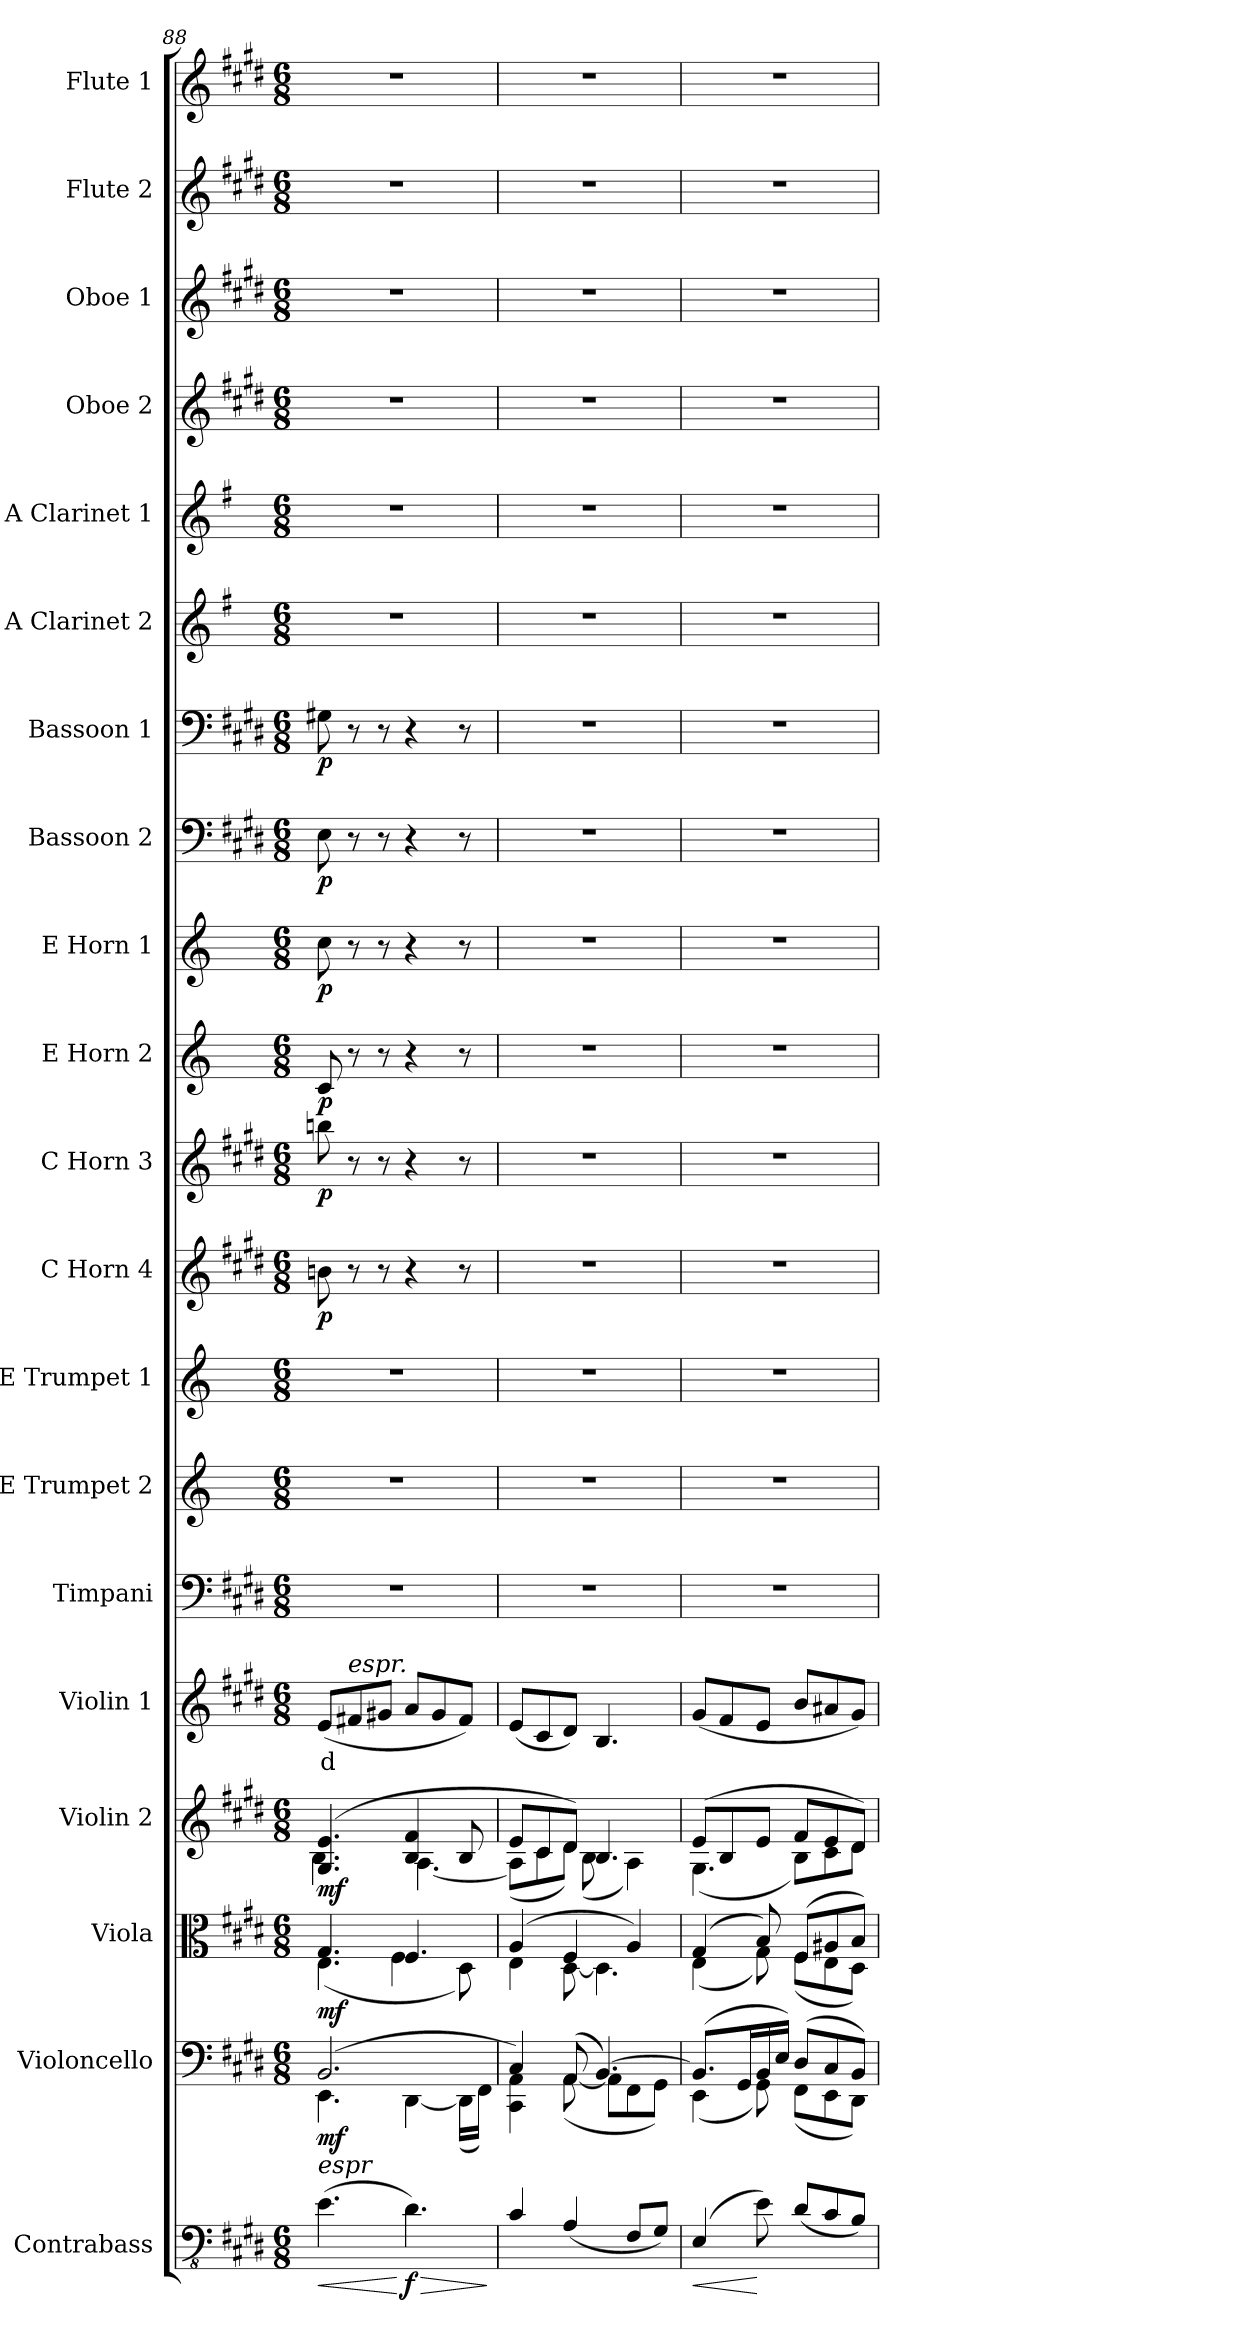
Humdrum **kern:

**kern	**dynam	**kern	**dynam	**kern	**dynam	**kern	**dynam	**kern	**text	**kern	**kern	**kern	**kern	**dynam	**kern	**dynam	**kern	**dynam	**kern	**dynam	**kern	**dynam	**kern	**dynam	**kern	**kern	**kern	**kern	**kern	**kern
*part20	*part20	*part19	*part19	*part18	*part18	*part17	*part17	*part16	*part16	*part15	*part14	*part13	*part12	*part12	*part11	*part11	*part10	*part10	*part9	*part9	*part8	*part8	*part7	*part7	*part6	*part5	*part4	*part3	*part2	*part1
*staff20	*staff20	*staff19	*staff19	*staff18	*staff18	*staff17	*staff17	*staff16	*staff16	*staff15	*staff14	*staff13	*staff12	*staff12	*staff11	*staff11	*staff10	*staff10	*staff9	*staff9	*staff8	*staff8	*staff7	*staff7	*staff6	*staff5	*staff4	*staff3	*staff2	*staff1
*I"Contrabass	*	*I"Violoncello	*	*I"Viola	*	*I"Violin 2	*	*I"Violin 1	*	*I"Timpani	*I"E Trumpet 2	*I"E Trumpet 1	*I"C Horn 4	*	*I"C Horn 3	*	*I"E Horn 2	*	*I"E Horn 1	*	*I"Bassoon 2	*	*I"Bassoon 1	*	*I"A Clarinet 2	*I"A Clarinet 1	*I"Oboe 2	*I"Oboe 1	*I"Flute 2	*I"Flute 1
*I'Cb	*	*I'Vc	*	*I'Vla	*	*I'Vln 2	*	*I'Vln 1	*	*I'Timp	*I'Tpt 2	*I'Tpt 1	*I'Hn 4	*	*I'Hn 3	*	*I'Hn 2	*	*I'Hn 1	*	*I'Bsn 2	*	*I'Bsn 1	*	*I'Cl 2	*I'Cl 1	*I'Ob 2	*I'Ob 1	*I'Fl 2	*I'Fl 1
*clefFv4	*	*clefF4	*	*clefC3	*	*clefG2	*	*clefG2	*	*clefF4	*clefG2	*clefG2	*clefG2	*	*clefG2	*	*clefG2	*	*clefG2	*	*clefF4	*	*clefF4	*	*clefG2	*clefG2	*clefG2	*clefG2	*clefG2	*clefG2
*ITrd7c12	*	*	*	*	*	*	*	*	*	*	*ITrd-2c-4	*ITrd-2c-4	*ITrd7c12	*	*ITrd7c12	*	*ITrd5c8	*	*ITrd5c8	*	*	*	*	*	*ITrd2c3	*ITrd2c3	*	*	*	*
*k[f#c#g#d#]	*	*k[f#c#g#d#]	*	*k[f#c#g#d#]	*	*k[f#c#g#d#]	*	*k[f#c#g#d#]	*	*k[f#c#g#d#]	*k[f#c#g#d#]	*k[f#c#g#d#]	*k[f#c#g#d#]	*	*k[f#c#g#d#]	*	*k[f#c#g#d#]	*	*k[f#c#g#d#]	*	*k[f#c#g#d#]	*	*k[f#c#g#d#]	*	*k[f#c#g#d#]	*k[f#c#g#d#]	*k[f#c#g#d#]	*k[f#c#g#d#]	*k[f#c#g#d#]	*k[f#c#g#d#]
*M6/8	*	*M6/8	*	*M6/8	*	*M6/8	*	*M6/8	*	*M6/8	*M6/8	*M6/8	*M6/8	*	*M6/8	*	*M6/8	*	*M6/8	*	*M6/8	*	*M6/8	*	*M6/8	*M6/8	*M6/8	*M6/8	*M6/8	*M6/8
=88	=88	=88	=88	=88	=88	=88	=88	=88	=88	=88	=88	=88	=88	=88	=88	=88	=88	=88	=88	=88	=88	=88	=88	=88	=88	=88	=88	=88	=88	=88
!	!	!	!	!	!	!LO:TX:i:t=espr.	!	!	!	!	!	!	!	!	!	!	!	!	!	!	!	!	!	!	!	!	!	!	!	!
!	!	!	!	!LO:TX:i:t=espr.	!	!	!	!	!	!	!	!	!	!	!	!	!	!	!	!	!	!	!	!	!	!	!	!	!	!
!	!	!LO:TX:a:i:t=espr.	!	!	!	!	!	!	!	!	!	!	!	!	!	!	!	!	!	!	!	!	!	!	!	!	!	!	!	!
!LO:TX:i:t=espr	!	!	!	!	!	!	!	!	!	!	!	!	!	!	!	!	!	!	!	!	!	!	!	!	!	!	!	!	!	!
!	!LO:HP:b	!	!LO:DY:b	!	!LO:DY:b	!	!LO:DY:b	!	!LO:LY:b:color=#FF0000	!	!	!	!	!LO:DY:b	!	!LO:DY:b	!	!LO:DY:b	!	!LO:DY:b	!	!LO:DY:b	!	!LO:DY:b	!	!	!	!	!	!
*	*	*^	*	*^	*	*^	*	*	*	*	*	*	*	*	*	*	*	*	*	*	*	*	*	*	*	*	*	*	*	*
(4.EE\	<	(2.BB/	4.EE\	mf	4.G#/	(4.E\	mf	(4.G#/ 4.e/	4.B\	mf	(8e/L	d	2.r	2.r	2.r	8Bn\	p	8bn\	p	8E/	p	8e\	p	8E\	p	8G#X\	p	2.r	2.r	2.r	2.r	2.r	2.r
!	!	!	!	!	!	!	!	!	!	!	!LO:TX:i:t=espr.	!	!	!	!	!	!	!	!	!	!	!	!	!	!	!	!	!	!	!	!	!	!
.	.	.	.	.	.	.	.	.	.	.	8f#X/	.	.	.	.	8r	.	8r	.	8r	.	8r	.	8r	.	8r	.	.	.	.	.	.	.
.	.	.	.	.	.	.	.	.	.	.	8g#X/J	.	.	.	.	8r	.	8r	.	8r	.	8r	.	8r	.	8r	.	.	.	.	.	.	.
!	!LO:HP:n=1:b	!	!	!	!	!	!	!	!	!	!	!	!	!	!	!	!	!	!	!	!	!	!	!	!	!	!	!	!	!	!	!	!
!	!LO:DY:n=1:b	!	!	!	!	!	!	!	!	!	!	!	!	!	!	!	!	!	!	!	!	!	!	!	!	!	!	!	!	!	!	!	!
4.DD#\)	[ > f	.	[4DD#\	.	4.F#/	4F#\	.	4B/ 4f#/	[4.A\	.	8a/L	.	.	.	.	4r	.	4r	.	4r	.	4r	.	4r	.	4r	.	.	.	.	.	.	.
.	.	.	.	.	.	.	.	.	.	.	8g#/	.	.	.	.	.	.	.	.	.	.	.	.	.	.	.	.	.	.	.	.	.	.
.	.	.	(16DD#\LL]	.	.	8D#\)	.	8B/	.	.	8f#/J)	.	.	.	.	8r	.	8r	.	8r	.	8r	.	8r	.	8r	.	.	.	.	.	.	.
.	.	.	16FF#\JJ)	.	.	.	.	.	.	.	.	.	.	.	.	.	.	.	.	.	.	.	.	.	.	.	.	.	.	.	.	.	.
*	*	*v	*v	*	*	*	*	*v	*v	*	*	*	*	*	*	*	*	*	*	*	*	*	*	*	*	*	*	*	*	*	*	*	*
*	*	*	*	*v	*v	*	*	*	*	*	*	*	*	*	*	*	*	*	*	*	*	*	*	*	*	*	*	*	*	*	*
.	]	.	.	.	.	.	.	.	.	.	.	.	.	.	.	.	.	.	.	.	.	.	.	.	.	.	.	.	.	.
=89	=89	=89	=89	=89	=89	=89	=89	=89	=89	=89	=89	=89	=89	=89	=89	=89	=89	=89	=89	=89	=89	=89	=89	=89	=89	=89	=89	=89	=89	=89
*	*	*^	*	*^	*	*^	*	*	*	*	*	*	*	*	*	*	*	*	*	*	*	*	*	*	*	*	*	*	*	*
4CC#/	.	4C#/)	4CC#\ 4AA\	.	(4A/	4E\	.	8e/L	(8A\L]	.	(8e/L	.	2.r	2.r	2.r	2.r	.	2.r	.	2.r	.	2.r	.	2.r	.	2.r	.	2.r	2.r	2.r	2.r	2.r	2.r
.	.	.	.	.	.	.	.	8c#/	8c#\	.	8c#/	.	.	.	.	.	.	.	.	.	.	.	.	.	.	.	.	.	.	.	.	.	.
(4AAA/	.	(8AA/	([8AA\	.	4F#/	[8D#\	.	8d#/J)	8d#\J)	.	8d#/J)	.	.	.	.	.	.	.	.	.	.	.	.	.	.	.	.	.	.	.	.	.	.
.	.	[4.BB/)	8AA\L]	.	.	4.D#\]	.	4.B/	(8B\	.	4.B/	.	.	.	.	.	.	.	.	.	.	.	.	.	.	.	.	.	.	.	.	.	.
8FFF#/L	.	.	8FF#\	.	4A/)	.	.	.	4A\)	.	.	.	.	.	.	.	.	.	.	.	.	.	.	.	.	.	.	.	.	.	.	.	.
8GGG#/J)	.	.	8GG#\J)	.	.	.	.	.	.	.	.	.	.	.	.	.	.	.	.	.	.	.	.	.	.	.	.	.	.	.	.	.	.
=90	=90	=90	=90	=90	=90	=90	=90	=90	=90	=90	=90	=90	=90	=90	=90	=90	=90	=90	=90	=90	=90	=90	=90	=90	=90	=90	=90	=90	=90	=90	=90	=90	=90
!	!LO:HP:b	!	!	!	!	!	!	!	!	!	!	!	!	!	!	!	!	!	!	!	!	!	!	!	!	!	!	!	!	!	!	!	!
(4EEE/	<	(8.BB/L]	(4EE\	.	(4G#/	(4E\	.	(8e/L	(4.G#\	.	(8g#/L	.	2.r	2.r	2.r	2.r	.	2.r	.	2.r	.	2.r	.	2.r	.	2.r	.	2.r	2.r	2.r	2.r	2.r	2.r
.	.	.	.	.	.	.	.	8B/	.	.	8f#/	.	.	.	.	.	.	.	.	.	.	.	.	.	.	.	.	.	.	.	.	.	.
.	.	16GG#/L	.	.	.	.	.	.	.	.	.	.	.	.	.	.	.	.	.	.	.	.	.	.	.	.	.	.	.	.	.	.	.
8EE\)	[	16BB/	8GG#\)	.	8B/)	8G#\)	.	8e/J	.	.	8e/J	.	.	.	.	.	.	.	.	.	.	.	.	.	.	.	.	.	.	.	.	.	.
.	.	16E/JJ)	.	.	.	.	.	.	.	.	.	.	.	.	.	.	.	.	.	.	.	.	.	.	.	.	.	.	.	.	.	.	.
(8DD#/L	.	(8D#/L	(8FF#\L	.	(8F#/L	(8F#\L	.	8f#/L	8B\L)	.	8b/L	.	.	.	.	.	.	.	.	.	.	.	.	.	.	.	.	.	.	.	.	.	.
8CC#/	.	8C#/	8EE\	.	8A#X/	8E\	.	8e/	8c#\	.	8a#X/	.	.	.	.	.	.	.	.	.	.	.	.	.	.	.	.	.	.	.	.	.	.
8BBB/J)	.	8BB/J)	8DD#\J)	.	8B/J)	8D#\J)	.	8d#/J)	8d#\J	.	8g#/J)	.	.	.	.	.	.	.	.	.	.	.	.	.	.	.	.	.	.	.	.	.	.
*	*	*v	*v	*	*	*	*	*v	*v	*	*	*	*	*	*	*	*	*	*	*	*	*	*	*	*	*	*	*	*	*	*	*	*
*	*	*	*	*v	*v	*	*	*	*	*	*	*	*	*	*	*	*	*	*	*	*	*	*	*	*	*	*	*	*	*	*
=	=	=	=	=	=	=	=	=	=	=	=	=	=	=	=	=	=	=	=	=	=	=	=	=	=	=	=	=	=	=
*-	*-	*-	*-	*-	*-	*-	*-	*-	*-	*-	*-	*-	*-	*-	*-	*-	*-	*-	*-	*-	*-	*-	*-	*-	*-	*-	*-	*-	*-	*-
